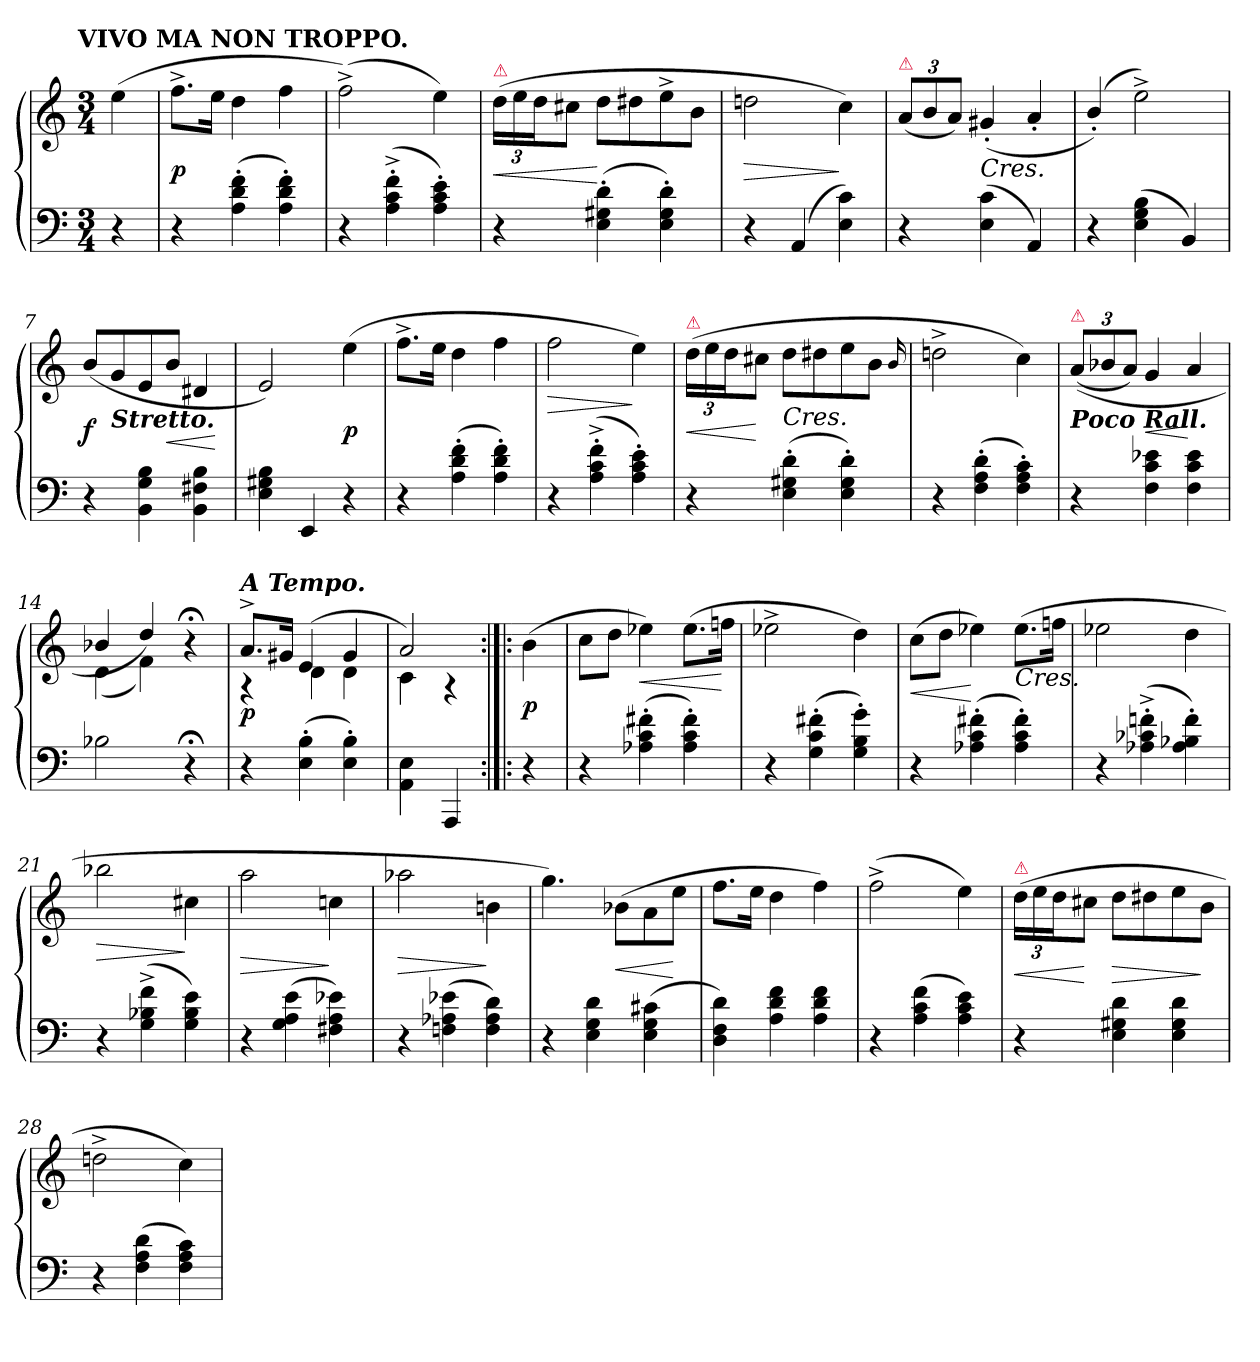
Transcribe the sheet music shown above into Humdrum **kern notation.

**kern	**kern	**dynam
*part1	*part1	*part1
*staff2	*staff1	*staff1/2
*clefF4	*clefG2	*
*k[]	*k[]	*
*a:	*a:	*
!!LO:TX:omd:t=VIVO MA NON TROPPO.
*M3/4	*M3/4	*
*MM160	*MM160	*
=	=	=
4r	(>4ee	.
=1	=1	=1
4r	8.ff^<L	p
.	16eeJk	.
(>4A' 4d' 4f'	4dd	.
4A' 4d' 4f')	4ff	.
=2	=2	=2
4r	(2ff^<)	.
(>4A'^< 4c'^< 4f'^<	.	.
4A' 4c' 4e')	4ee)	.
=3	=3	=3
!	!LO:TX:a:color=crimson:t=⚠	!
4r	(>24ddLL	<
.	24ee	.
.	24ddJ	.
.	8cc#XJ	.
(>4E' 4G#X' 4d'	8ddL	[
.	8dd#X	.
4E' 4G#' 4d')	8ee^<	.
.	8bJ	.
=4	=4	=4
4r	2ddn	>
(>4AA	.	.
4E 4c)	4cc)	]
=5	=5	=5
!	!LO:TX:a:color=crimson:t=⚠	!
4r	(<12aL	.
.	12b	.
.	12aJ)	.
!	!LO:TX:c:i:t=Cres.	!
(>4E 4c	(<4g#X'	.
4AA)	4a'	.
=6	=6	=6
4r	(>4b'/)	.
(>4E 4G 4B	2ee^<)	.
4BB)	.	.
=7	=7	=7
4r	(<8bL	f
!	!LO:TX:b:Bi:t=Stretto.	!
.	8g	.
4BB 4G 4B	8e	.
.	8bJ	<
4BB 4F#X 4B	4d#X	.
.	.	[
=8	=8	=8
4E 4G#X 4B	2e)	.
4EE	.	.
4r	(>4ee	p
=9	=9	=9
4r	8.ff^<L	.
.	16eeJk	.
(>4A' 4d' 4f'	4dd	.
4A' 4d' 4f')	4ff	.
=10	=10	=10
4r	2ff	>
(>4A'^< 4c'^< 4f'^<	.	.
4A' 4c' 4e')	4ee)	]
=11	=11	=11
!	!LO:TX:a:color=crimson:t=⚠	!
4r	(>24ddLL	<
.	24ee	.
.	24ddJ	.
.	8cc#XJ	[
!	!LO:TX:c:i:t=Cres.	!
(>4E' 4G#X' 4d'	8ddL	.
.	8dd#X	.
4E' 4G#' 4d')	8ee	.
.	8bJ	.
.	16qqb/	.
=12	=12	=12
4r	2ddn^<	.
(>4F' 4A' 4d'	.	.
4F' 4A' 4c')	4cc)	.
=13	=13	=13
!	!LO:TX:b:Bi:t=Poco Rall.	!
!	!LO:TX:a:color=crimson:t=⚠	!
4r	(<(>12aL	.
.	12b-X	.
.	12aJ)	.
4F 4c 4e-X	4g	<
4F 4c 4e-	4a	[
=14	=14	=14
*	*^	*
2B-X	4b-X	(<4d	.
.	4dd)	4f)	.
4r;<	4r;<	4ryy	.
=15	=15	=15	=15
!	!LO:TX:a:Bi:t=A Tempo.	!	!
4r	8.a^>L	4r	p
.	16g#XJk	.	.
(>4E' 4B'	(>4e	4d	.
4E' 4B')	4g#	4d	.
=16	=16	=16	=16
4AA\ 4E\	2a)	4c	.
4AAA	.	4r	.
!	!LO:TX:a:B:t=FINE.	!	!
*	*v	*v	*
=:|!|:	=:|!|:	=:|!|:
4r	(>4b	p
=17	=17	=17
4r	8ccL	.
.	8ddJ	.
(>4A-X' 4c' 4f#X'	4ee-X)	<
4A-' 4c' 4f#')	(>8.ee-L	.
.	16ffnJk	[
=18	=18	=18
4r	2ee-X^<	.
(>4G' 4c' 4f#X'	.	.
4G' 4B' 4g')	4dd)	.
=19	=19	=19
4r	(>8ccL	<
.	8ddJ	.
(>4A-X' 4c' 4f#X'	4ee-X)	[
!	!LO:TX:c:i:t=Cres.	!
4A-' 4c' 4f#')	(>8.ee-L	.
.	16ffnJk	.
=20	=20	=20
4r	2ee-X	.
(>4A-X'^< 4c-X'^< 4fn'^<	.	.
4A-' 4B-X' 4f')	4dd	.
=21	=21	=21
4r	2bb-X	>
(4G^< 4B-X^< 4f^<	.	.
4G 4B- 4e)	4cc#X	]
=22	=22	=22
4r	2aa	>
(4G 4A 4e	.	.
4F#X 4A 4e-X)	4ccn	]
=23	=23	=23
4r	2aa-X	>
(4Fn 4A-X 4e-X	.	.
4F 4A- 4d)	4bn	]
=24	=24	=24
4r	4.gg)	.
4E 4G 4d	.	.
.	(>8b-XL	<
(>4E 4G 4c#X	8a	.
.	8eeJ	[
=25	=25	=25
4D 4F 4d)	8.ffL	.
.	16eeJk	.
4A 4d 4f	4dd	.
4A 4d 4f	4ff)	.
=26	=26	=26
4r	(>2ff^<	.
(4A 4c 4f	.	.
4A 4c 4e)	4ee)	.
=27	=27	=27
!	!LO:TX:a:color=crimson:t=⚠	!
4r	(>24ddLL	<
.	24ee	.
.	24ddJ	.
.	8cc#XJ	[
4E 4G#X 4d	8ddL	>
.	8dd#X	.
4E 4G# 4d	8ee	.
.	8bJ	]
=28	=28	=28
4r	2ddn^<	.
(4F 4A 4d	.	.
4F 4A 4c)	4cc)	.
=	=	=
*-	*-	*-
